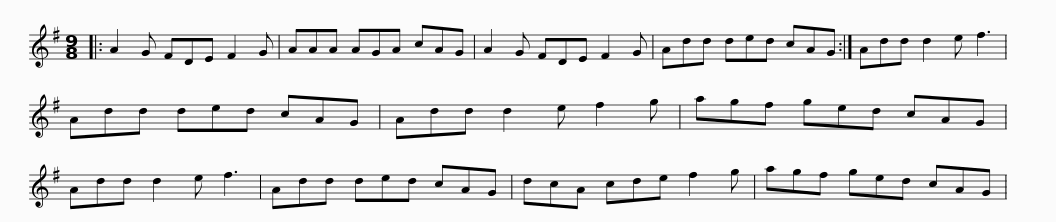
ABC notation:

X:1
L:1/8
M:9/8
I:linebreak $
K:G
V:1 treble
V:1
|: A2 G FDE F2 G | AAA AGA cAG | A2 G FDE F2 G | Add ded cAG :| Add d2 e f3 |$ %5
 Add ded cAG | Add d2 e f2 g | agf ged cAG | Add d2 e f3 | Add ded cAG |$ %10
 dcA cde f2 g | agf ged cAG | %12
